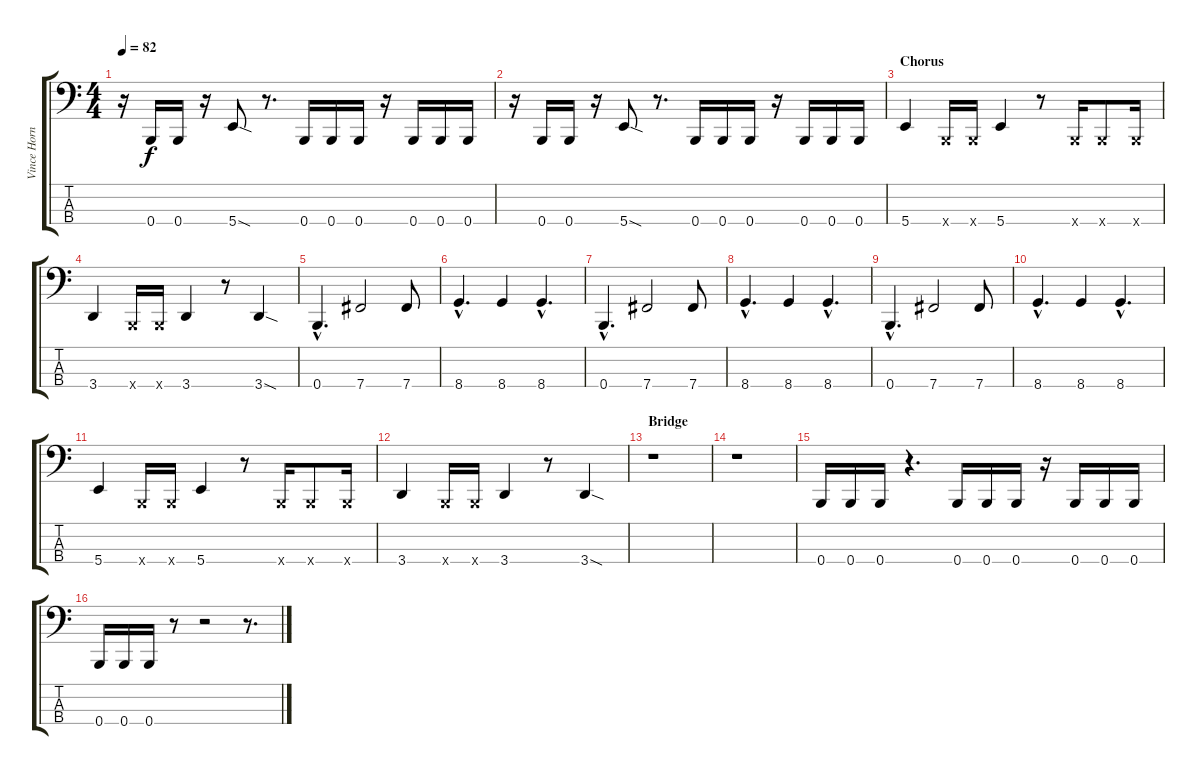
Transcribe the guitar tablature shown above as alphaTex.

\track ("Vince Hornsby" "Vince Horn") {instrument electricbasspick}
\staff {score tabs}
\tuning (E2 B1 Gb1 B0) {hide}
\ts (4 4)
\tempo 82
\clef f4
\ks c
r.16{dy f} 0.4.16 0.4.16 r.16 5.4{sod}.8 r.8{d} 0.4.16 0.4.16 0.4.16 r.16 0.4.16 0.4.16 0.4.16 |
r.16 0.4.16 0.4.16 r.16 5.4{sod}.8 r.8{d} 0.4.16 0.4.16 0.4.16 r.16 0.4.16 0.4.16 0.4.16 |
\section ("" "Chorus")
5.4.4 0.4{x}.16 0.4{x}.16 5.4.4 r.8 0.4{x}.16 0.4{x}.8 0.4{x}.16 |
3.4.4 0.4{x}.16 0.4{x}.16 3.4.4 r.8 3.4{sod}.4 |
0.4{hac}.4{d} 7.4.2 7.4.8 |
8.4{hac}.4{d} 8.4.4 8.4{hac}.4{d} |
0.4{hac}.4{d} 7.4.2 7.4.8 |
8.4{hac}.4{d} 8.4.4 8.4{hac}.4{d} |
0.4{hac}.4{d} 7.4.2 7.4.8 |
8.4{hac}.4{d} 8.4.4 8.4{hac}.4{d} |
5.4.4 0.4{x}.16 0.4{x}.16 5.4.4 r.8 0.4{x}.16 0.4{x}.8 0.4{x}.16 |
3.4.4 0.4{x}.16 0.4{x}.16 3.4.4 r.8 3.4{sod}.4 |
\section ("" "Bridge")
r.1 |
r.1 |
0.4.16{instrument distortionguitar} 0.4.16 0.4.16 r.4{d} 0.4.16 0.4.16 0.4.16 r.16 0.4.16 0.4.16 0.4.16 |
0.4.16 0.4.16 0.4.16 r.8 r.2 r.8{d}
